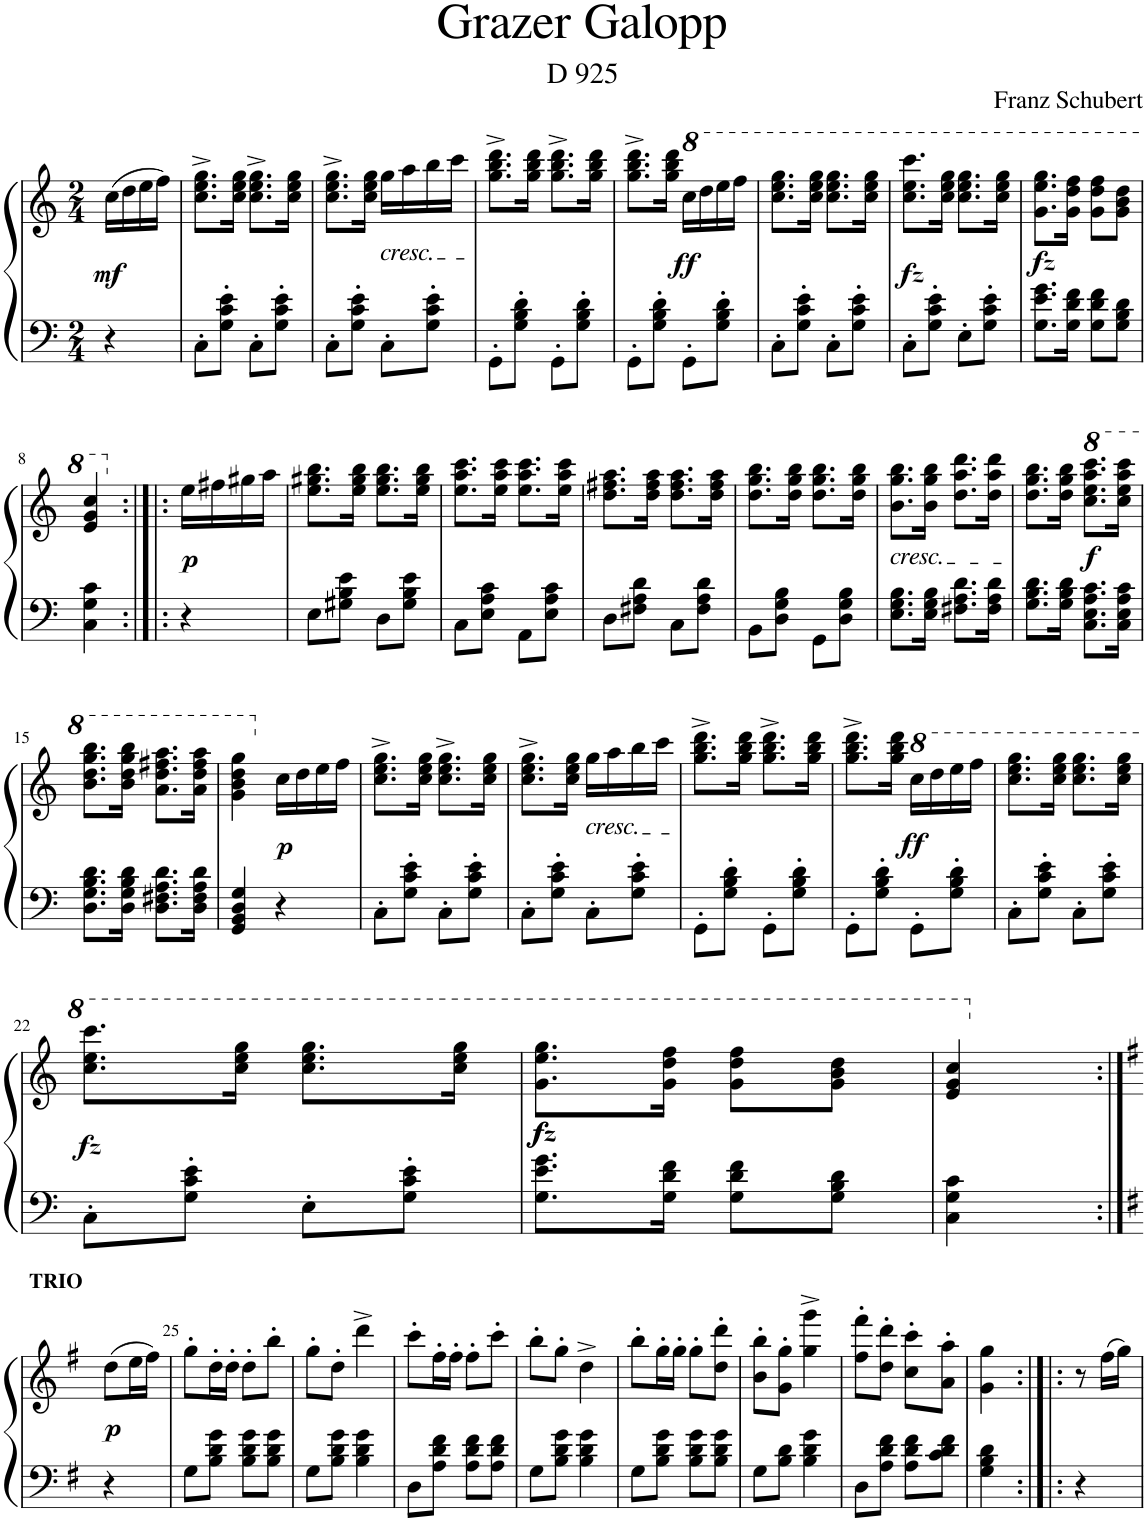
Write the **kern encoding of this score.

**kern	**kern	**dynam
*part1	*part1	*part1
*staff2	*staff1	*staff1/2
*I"Piano	*	*
*I'Pno.	*	*
*clefF4	*clefG2	*
*k[]	*k[]	*
*M2/4	*M2/4	*
=	=	=
!	!	!LO:DY:b
4r	(16cc\LL	mf
.	16dd\	.
.	16ee\	.
.	16ff\JJ)	.
=1	=1	=1
8C'\L	8.cc\^ 8.ee\^ 8.gg\^L	.
8G\' 8c\' 8e\'J	.	.
.	16cc\ 16ee\ 16gg\Jk	.
8C'\L	8.cc\^ 8.ee\^ 8.gg\^L	.
8G\' 8c\' 8e\'J	.	.
.	16cc\ 16ee\ 16gg\Jk	.
=2	=2	=2
8C'\L	8.cc\^ 8.ee\^ 8.gg\^L	.
8G\' 8c\' 8e\'J	.	.
.	16cc\ 16ee\ 16gg\Jk	.
!	!LO:TX:b:i:t=cresc.	!
8C'\L	16gg\LL	.
.	16aa\	.
8G\' 8c\' 8e\'J	16bb\	.
.	16ccc\JJ	.
=3	=3	=3
8GG'\L	8.gg\^ 8.bb\^ 8.ddd\^L	.
8G\' 8B\' 8d\'J	.	.
.	16gg\ 16bb\ 16ddd\Jk	.
8GG'\L	8.gg\^ 8.bb\^ 8.ddd\^L	.
8G\' 8B\' 8d\'J	.	.
.	16gg\ 16bb\ 16ddd\Jk	.
=4	=4	=4
8GG'\L	8.gg\^ 8.bb\^ 8.ddd\^L	.
8G\' 8B\' 8d\'J	.	.
.	16gg\ 16bb\ 16ddd\Jk	.
*	*8va	*
!	!	!LO:DY:b
8GG'\L	16ccc\LL	ff
.	16ddd\	.
8G\' 8B\' 8d\'J	16eee\	.
.	16fff\JJ	.
=5	=5	=5
8C'\L	8.ccc\ 8.eee\ 8.ggg\L	.
8G\' 8c\' 8e\'J	.	.
.	16ccc\ 16eee\ 16ggg\Jk	.
8C'\L	8.ccc\ 8.eee\ 8.ggg\L	.
8G\' 8c\' 8e\'J	.	.
.	16ccc\ 16eee\ 16ggg\Jk	.
=6	=6	=6
!	!	!LO:DY:b
8C'\L	8.ccc\ 8.eee\ 8.cccc\L	fz
8G\' 8c\' 8e\'J	.	.
.	16ccc\ 16eee\ 16ggg\Jk	.
8E'\L	8.ccc\ 8.eee\ 8.ggg\L	.
8G\' 8c\' 8e\'J	.	.
.	16ccc\ 16eee\ 16ggg\Jk	.
=7	=7	=7
!	!	!LO:DY:b
8.G\ 8.e\ 8.g\L	8.gg\ 8.eee\ 8.ggg\L	fz
16G\ 16d\ 16f\Jk	16gg\ 16ddd\ 16fff\Jk	.
8G\ 8d\ 8f\L	8gg\ 8ddd\ 8fff\L	.
8G\ 8B\ 8d\J	8gg\ 8bb\ 8ddd\J	.
!!LO:LB:g=z
=8	=8	=8
4C\ 4G\ 4c\	4ee/ 4gg/ 4ccc/	.
=8X1:|!|:	=8X1:|!|:	=8X1:|!|:
*	*X8va	*
!	!	!LO:DY:b
4r	16ee\LL	p
.	16ff#X\	.
.	16gg#X\	.
.	16aa\JJ	.
=9	=9	=9
8E\L	8.ee\ 8.gg#X\ 8.bb\L	.
8G#X\ 8B\ 8e\J	.	.
.	16ee\ 16gg#\ 16bb\Jk	.
8D\L	8.ee\ 8.gg#\ 8.bb\L	.
8G#\ 8B\ 8e\J	.	.
.	16ee\ 16gg#\ 16bb\Jk	.
=10	=10	=10
8C\L	8.ee\ 8.aa\ 8.ccc\L	.
8E\ 8A\ 8c\J	.	.
.	16ee\ 16aa\ 16ccc\Jk	.
8AA\L	8.ee\ 8.aa\ 8.ccc\L	.
8E\ 8A\ 8c\J	.	.
.	16ee\ 16aa\ 16ccc\Jk	.
=11	=11	=11
8D\L	8.dd\ 8.ff#X\ 8.aa\L	.
8F#X\ 8A\ 8d\J	.	.
.	16dd\ 16ff#\ 16aa\Jk	.
8C\L	8.dd\ 8.ff#\ 8.aa\L	.
8F#\ 8A\ 8d\J	.	.
.	16dd\ 16ff#\ 16aa\Jk	.
=12	=12	=12
8BB\L	8.dd\ 8.gg\ 8.bb\L	.
8D\ 8G\ 8B\J	.	.
.	16dd\ 16gg\ 16bb\Jk	.
8GG\L	8.dd\ 8.gg\ 8.bb\L	.
8D\ 8G\ 8B\J	.	.
.	16dd\ 16gg\ 16bb\Jk	.
=13	=13	=13
!	!LO:TX:b:i:t=cresc.	!
8.E\ 8.G\ 8.B\L	8.b\ 8.gg\ 8.bb\L	.
16E\ 16G\ 16B\Jk	16b\ 16gg\ 16bb\Jk	.
8.F#X\ 8.A\ 8.d\L	8.dd\ 8.aa\ 8.ddd\L	.
16F#\ 16A\ 16d\Jk	16dd\ 16aa\ 16ddd\Jk	.
=14	=14	=14
8.G\ 8.B\ 8.d\L	8.dd\ 8.gg\ 8.bb\L	.
16G\ 16B\ 16d\Jk	16dd\ 16gg\ 16bb\Jk	.
*	*8va	*
!	!	!LO:DY:b
8.C\ 8.E\ 8.A\ 8.c\L	8.ccc\ 8.eee\ 8.aaa\ 8.cccc\L	f
16C\ 16E\ 16A\ 16c\Jk	16ccc\ 16eee\ 16aaa\ 16cccc\Jk	.
!!LO:LB:g=z
=15	=15	=15
8.D\ 8.G\ 8.B\ 8.d\L	8.bb\ 8.ddd\ 8.ggg\ 8.bbb\L	.
16D\ 16G\ 16B\ 16d\Jk	16bb\ 16ddd\ 16ggg\ 16bbb\Jk	.
8.D\ 8.F#X\ 8.A\ 8.d\L	8.aa\ 8.ddd\ 8.fff#X\ 8.aaa\L	.
16D\ 16F#\ 16A\ 16d\Jk	16aa\ 16ddd\ 16fff#\ 16aaa\Jk	.
=16	=16	=16
4GG/ 4BB/ 4D/ 4G/	4gg\ 4bb\ 4ddd\ 4ggg\	.
*	*X8va	*
!	!	!LO:DY:b
4r	16cc\LL	p
.	16dd\	.
.	16ee\	.
.	16ff\JJ	.
=17	=17	=17
8C'\L	8.cc\^ 8.ee\^ 8.gg\^L	.
8G\' 8c\' 8e\'J	.	.
.	16cc\ 16ee\ 16gg\Jk	.
8C'\L	8.cc\^ 8.ee\^ 8.gg\^L	.
8G\' 8c\' 8e\'J	.	.
.	16cc\ 16ee\ 16gg\Jk	.
=18	=18	=18
8C'\L	8.cc\^ 8.ee\^ 8.gg\^L	.
8G\' 8c\' 8e\'J	.	.
.	16cc\ 16ee\ 16gg\Jk	.
!	!LO:TX:b:i:t=cresc.	!
8C'\L	16gg\LL	.
.	16aa\	.
8G\' 8c\' 8e\'J	16bb\	.
.	16ccc\JJ	.
=19	=19	=19
8GG'\L	8.gg\^ 8.bb\^ 8.ddd\^L	.
8G\' 8B\' 8d\'J	.	.
.	16gg\ 16bb\ 16ddd\Jk	.
8GG'\L	8.gg\^ 8.bb\^ 8.ddd\^L	.
8G\' 8B\' 8d\'J	.	.
.	16gg\ 16bb\ 16ddd\Jk	.
=20	=20	=20
8GG'\L	8.gg\^ 8.bb\^ 8.ddd\^L	.
8G\' 8B\' 8d\'J	.	.
.	16gg\ 16bb\ 16ddd\Jk	.
*	*8va	*
!	!	!LO:DY:b
8GG'\L	16ccc\LL	ff
.	16ddd\	.
8G\' 8B\' 8d\'J	16eee\	.
.	16fff\JJ	.
=21	=21	=21
8C'\L	8.ccc\ 8.eee\ 8.ggg\L	.
8G\' 8c\' 8e\'J	.	.
.	16ccc\ 16eee\ 16ggg\Jk	.
8C'\L	8.ccc\ 8.eee\ 8.ggg\L	.
8G\' 8c\' 8e\'J	.	.
.	16ccc\ 16eee\ 16ggg\Jk	.
!!LO:LB:g=z
=22	=22	=22
!	!	!LO:DY:b
8C'\L	8.ccc\ 8.eee\ 8.cccc\L	fz
8G\' 8c\' 8e\'J	.	.
.	16ccc\ 16eee\ 16ggg\Jk	.
8E'\L	8.ccc\ 8.eee\ 8.ggg\L	.
8G\' 8c\' 8e\'J	.	.
.	16ccc\ 16eee\ 16ggg\Jk	.
=23	=23	=23
!	!	!LO:DY:b
!	!	!LO:DY:n=1:b
8.G\ 8.e\ 8.g\L	8.gg\ 8.eee\ 8.ggg\L	fz fz
16G\ 16d\ 16f\Jk	16gg\ 16ddd\ 16fff\Jk	.
8G\ 8d\ 8f\L	8gg\ 8ddd\ 8fff\L	.
8G\ 8B\ 8d\J	8gg\ 8bb\ 8ddd\J	.
=24	=24	=24
4C\ 4G\ 4c\	4ee/ 4gg/ 4ccc/	.
!!LO:LB:g=z
=24X2:|!	=24X2:|!	=24X2:|!
*k[f#]	*k[f#]	*
*	*X8va	*
!	!LO:TX:a:B:t=TRIO	!
!	!	!LO:DY:b
4r	(8dd\L	p
.	16ee\L	.
.	16ff#\JJ)	.
=25	=25	=25
8G\L	8gg'\L	.
8B\ 8d\ 8g\J	16dd'\L	.
.	16dd'\JJ	.
8B\ 8d\ 8g\L	8dd'\L	.
8B\ 8d\ 8g\J	8bb'\J	.
=26	=26	=26
8G\L	8gg'\L	.
8B\ 8d\ 8g\J	8dd'\J	.
4B\ 4d\ 4g\	4ddd^\	.
=27	=27	=27
8D\L	8ccc'\L	.
8A\ 8d\ 8f#\J	16ff#'\L	.
.	16ff#'\JJ	.
8A\ 8d\ 8f#\L	8ff#'\L	.
8A\ 8d\ 8f#\J	8ccc'\J	.
=28	=28	=28
8G\L	8bb'\L	.
8B\ 8d\ 8g\J	8gg'\J	.
4B\ 4d\ 4g\	4dd^\	.
=29	=29	=29
8G\L	8bb'\L	.
8B\ 8d\ 8g\J	16gg'\L	.
.	16gg'\JJ	.
8B\ 8d\ 8g\L	8gg'\L	.
8B\ 8d\ 8g\J	8dd\' 8ddd\'J	.
=30	=30	=30
8G\L	8b\' 8bb\'L	.
8B\ 8d\J	8g\' 8gg\'J	.
4B\ 4d\ 4g\	4gg\^ 4ggg\^	.
=31	=31	=31
8D\L	8ff#\' 8fff#\'L	.
8A\ 8d\ 8f#\J	8dd\' 8ddd\'J	.
8A\ 8d\ 8f#\L	8cc\' 8ccc\'L	.
8c\ 8d\ 8f#\J	8a\' 8aa\'J	.
=32	=32	=32
4G\ 4B\ 4d\	4g\ 4gg\	.
=32X3:|!|:	=32X3:|!|:	=32X3:|!|:
4r	8r	.
.	(16ff#\LL	.
.	16gg\JJ)	.
=	=	=
*-	*-	*-
